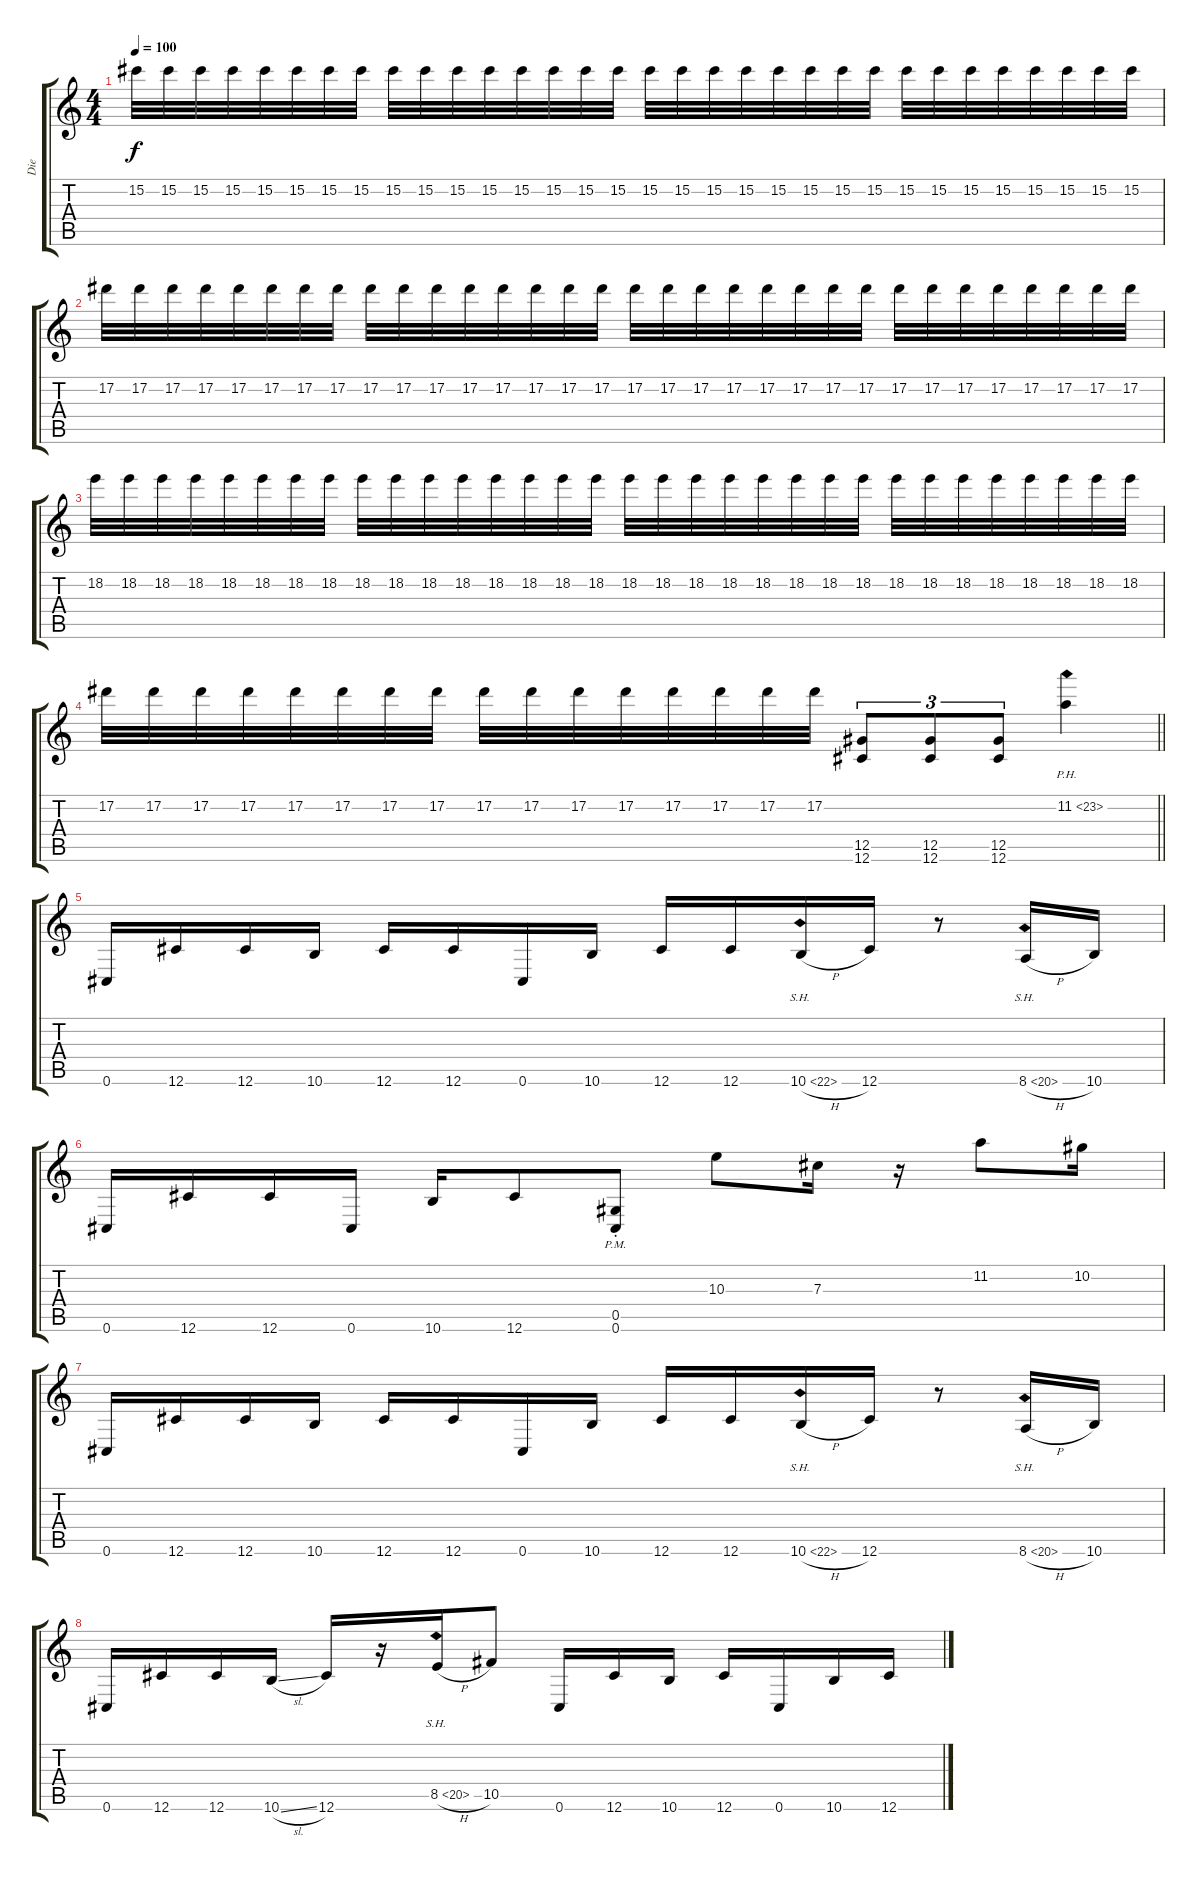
\track ("Die" "Die") {instrument distortionguitar}
\staff {score tabs}
\tuning (Eb4 Bb3 Gb3 Db3 Ab2 Db2) {hide}
\ts (4 4)
\tempo 100
\clef g2
\ks c
15.2.32{dy f} 15.2.32 15.2.32 15.2.32 15.2.32 15.2.32 15.2.32 15.2.32 15.2.32 15.2.32 15.2.32 15.2.32 15.2.32 15.2.32 15.2.32 15.2.32 15.2.32 15.2.32 15.2.32 15.2.32 15.2.32 15.2.32 15.2.32 15.2.32 15.2.32 15.2.32 15.2.32 15.2.32 15.2.32 15.2.32 15.2.32 15.2.32 |
17.2.32 17.2.32 17.2.32 17.2.32 17.2.32 17.2.32 17.2.32 17.2.32 17.2.32 17.2.32 17.2.32 17.2.32 17.2.32 17.2.32 17.2.32 17.2.32 17.2.32 17.2.32 17.2.32 17.2.32 17.2.32 17.2.32 17.2.32 17.2.32 17.2.32 17.2.32 17.2.32 17.2.32 17.2.32 17.2.32 17.2.32 17.2.32 |
18.2.32 18.2.32 18.2.32 18.2.32 18.2.32 18.2.32 18.2.32 18.2.32 18.2.32 18.2.32 18.2.32 18.2.32 18.2.32 18.2.32 18.2.32 18.2.32 18.2.32 18.2.32 18.2.32 18.2.32 18.2.32 18.2.32 18.2.32 18.2.32 18.2.32 18.2.32 18.2.32 18.2.32 18.2.32 18.2.32 18.2.32 18.2.32 |
\barLineRight lightlight
17.2.32 17.2.32 17.2.32 17.2.32 17.2.32 17.2.32 17.2.32 17.2.32 17.2.32 17.2.32 17.2.32 17.2.32 17.2.32 17.2.32 17.2.32 17.2.32 (12.5 12.6).8{tu (3 2) instrument distortionguitar} (12.5 12.6).8{tu (3 2)} (12.5 12.6).8{tu (3 2)} 11.2{ph 12}.4 |
0.6.16 12.6.16 12.6.16 10.6.16 12.6.16 12.6.16 0.6.16 10.6.16 12.6.16 12.6.16 10.6{sh 12 h}.16 12.6.16 r.8 8.6{sh 12 h}.16 10.6.16 |
0.6.16 12.6.16 12.6.16 0.6.16 10.6.16 12.6.8 (0.5{pm st} 0.6{pm st}).8 10.3.8 7.3.16 r.16 11.2.8 10.2.16 |
0.6.16 12.6.16 12.6.16 10.6.16 12.6.16 12.6.16 0.6.16 10.6.16 12.6.16 12.6.16 10.6{sh 12 h}.16 12.6.16 r.8 8.6{sh 12 h}.16 10.6.16 |
0.6.16 12.6.16 12.6.16 10.6{sl}.16 12.6.16 r.16 8.5{sh 12 h}.16 10.5.8 0.6.16 12.6.16 10.6.16 12.6.16 0.6.16 10.6.16 12.6.16
